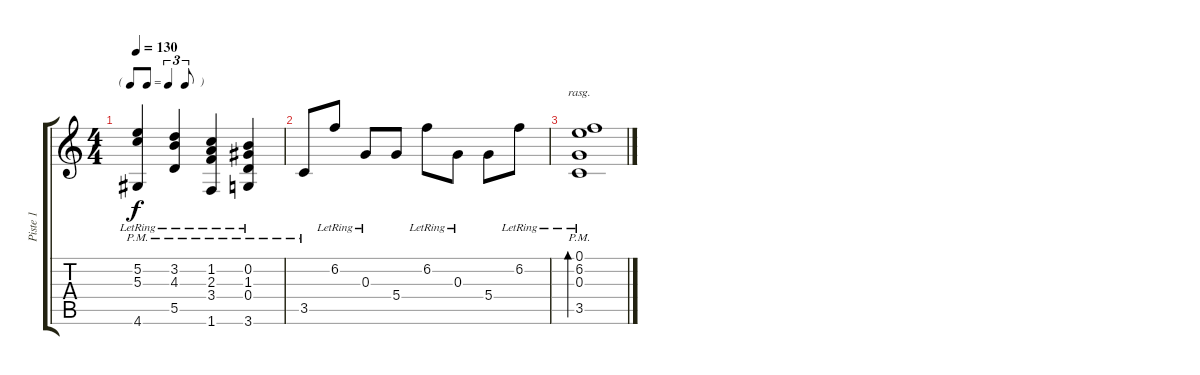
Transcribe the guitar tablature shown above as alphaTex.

\track ("Piste 1" "Piste 1") {instrument acousticguitarnylon}
\staff {score tabs}
\tuning (E4 B3 G3 D3 A2 E2) {hide}
\ts (4 4)
\tf triplet8th
\tempo 130
\clef g2
\ks c
(5.2{lr} 5.3{lr} 4.6{pm}).4{dy f} (3.2{lr} 4.3{lr} 5.5{pm}).4 (1.2{lr} 2.3{lr} 3.4{pm} 1.6{pm}).4 (0.2{lr} 1.3{lr} 0.4{pm} 3.6{pm}).4 |
3.5{pm}.8 6.2{lr}.8 0.3{lr}.8 5.4.8 6.2{lr}.8 0.3{lr}.8 5.4.8 6.2{lr}.8 |
(0.1{lr} 6.2{lr} 0.3{lr} 3.5{pm}).1{bd 480 rasg ii}
